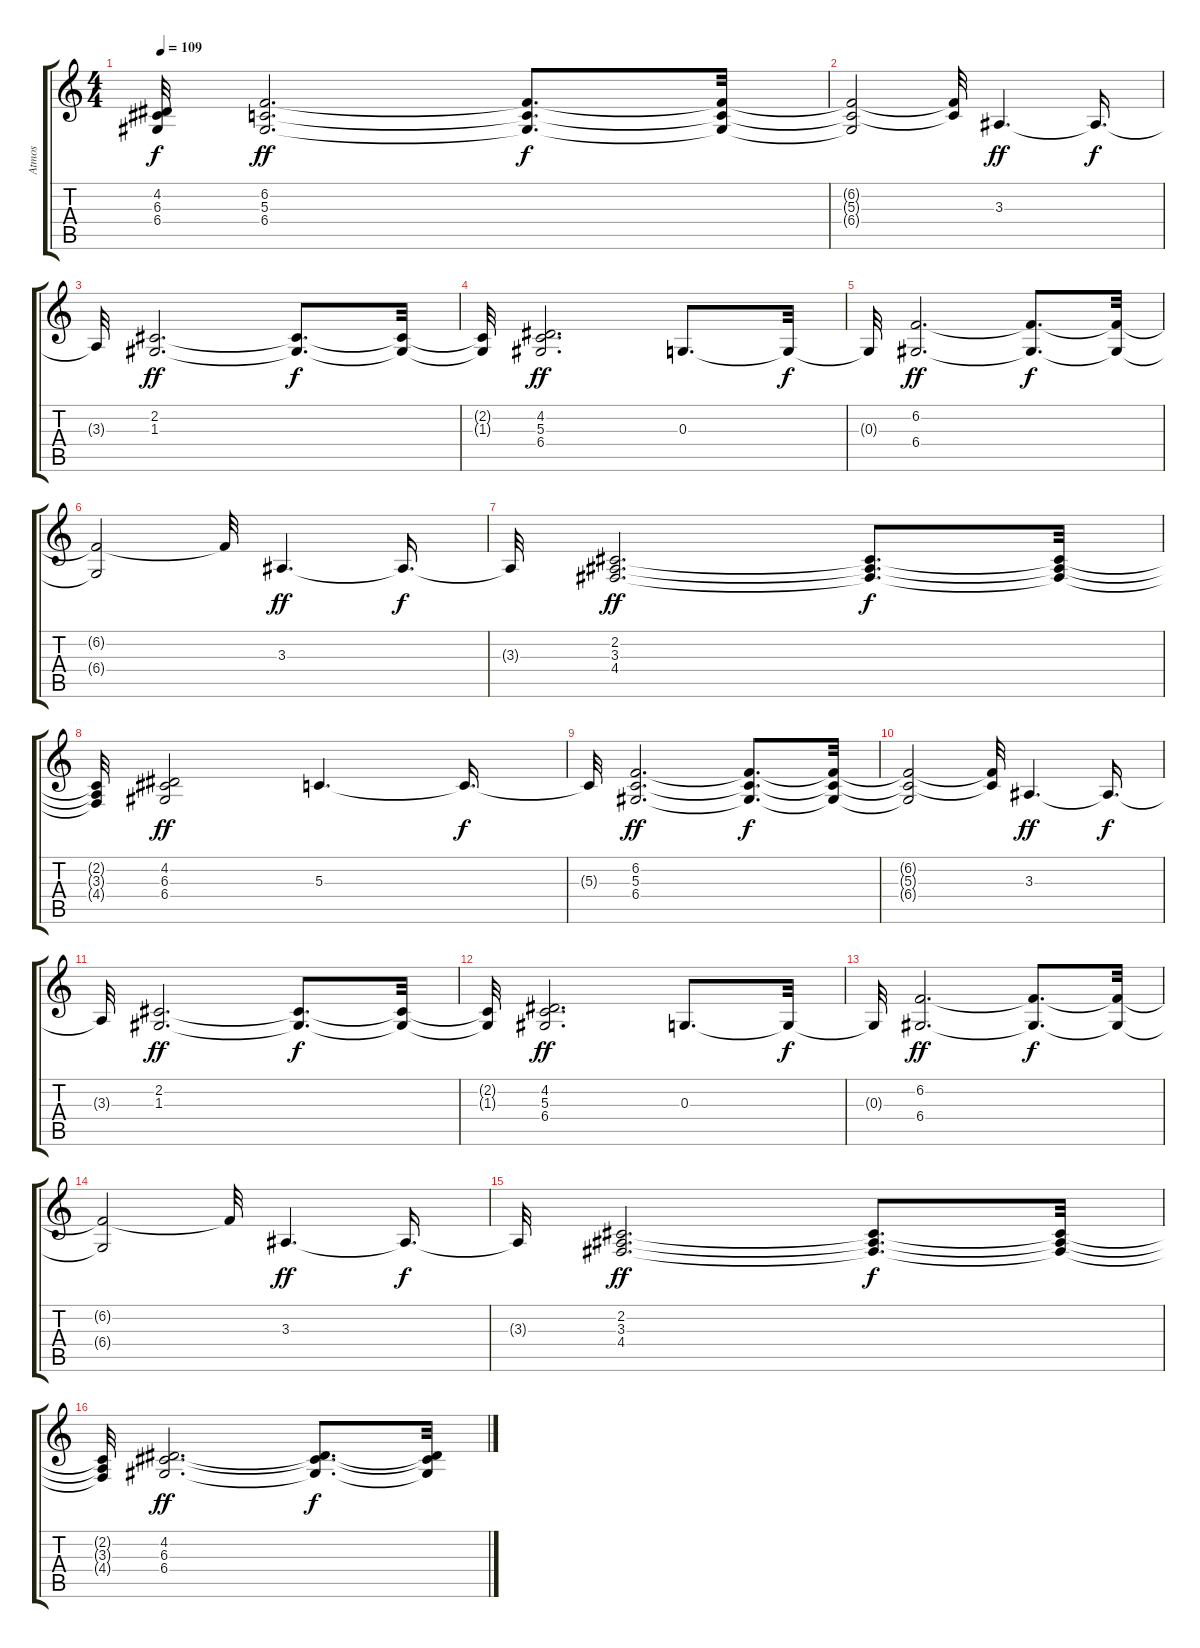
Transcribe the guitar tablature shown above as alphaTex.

\track ("Atmos" "Atmos") {instrument pad2warm}
\staff {score tabs}
\tuning (E4 B3 G3 D3 A2 E2) {hide}
\ts (4 4)
\tempo 109
\clef g2
\ks c
(4.2{t} 6.3{t} 6.4{t}).32{dy f} (6.2 5.3 6.4).2{d dy ff} (6.2{t} 5.3{t} 6.4{t}).8{d dy f} (6.2{t} 5.3{t} 6.4{t}).32 |
(6.2{t} 5.3{t} 6.4{t}).2 (6.2{t} 5.3{t}).32 3.3.4{d dy ff} 3.3{t}.16{d dy f} |
3.3{t}.32 (2.2 1.3).2{d dy ff} (2.2{t} 1.3{t}).8{d dy f} (2.2{t} 1.3{t}).32 |
(2.2{t} 1.3{t}).32 (4.2 5.3 6.4).2{d dy ff} 0.3.8{d} 0.3{t}.32{dy f} |
0.3{t}.32 (6.2 6.4).2{d dy ff} (6.2{t} 6.4{t}).8{d dy f} (6.2{t} 6.4{t}).32 |
(6.2{t} 6.4{t}).2 6.2{t}.32 3.3.4{d dy ff} 3.3{t}.16{d dy f} |
3.3{t}.32 (2.2 3.3 4.4).2{d dy ff} (2.2{t} 3.3{t} 4.4{t}).8{d dy f} (2.2{t} 3.3{t} 4.4{t}).32 |
(2.2{t} 3.3{t} 4.4{t}).32 (4.2 6.3 6.4).2{dy ff} 5.3.4{d} 5.3{t}.16{d dy f} |
5.3{t}.32 (6.2 5.3 6.4).2{d dy ff} (6.2{t} 5.3{t} 6.4{t}).8{d dy f} (6.2{t} 5.3{t} 6.4{t}).32 |
(6.2{t} 5.3{t} 6.4{t}).2 (6.2{t} 5.3{t}).32 3.3.4{d dy ff} 3.3{t}.16{d dy f} |
3.3{t}.32 (2.2 1.3).2{d dy ff} (2.2{t} 1.3{t}).8{d dy f} (2.2{t} 1.3{t}).32 |
(2.2{t} 1.3{t}).32 (4.2 5.3 6.4).2{d dy ff} 0.3.8{d} 0.3{t}.32{dy f} |
0.3{t}.32 (6.2 6.4).2{d dy ff} (6.2{t} 6.4{t}).8{d dy f} (6.2{t} 6.4{t}).32 |
(6.2{t} 6.4{t}).2 6.2{t}.32 3.3.4{d dy ff} 3.3{t}.16{d dy f} |
3.3{t}.32 (2.2 3.3 4.4).2{d dy ff} (2.2{t} 3.3{t} 4.4{t}).8{d dy f} (2.2{t} 3.3{t} 4.4{t}).32 |
(2.2{t} 3.3{t} 4.4{t}).32 (4.2 6.3 6.4).2{d dy ff} (4.2{t} 6.3{t} 6.4{t}).8{d dy f} (4.2{t} 6.3{t} 6.4{t}).32
